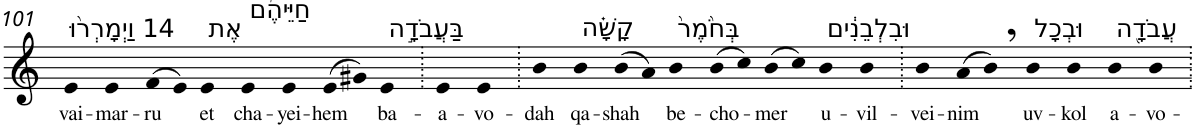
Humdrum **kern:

**kern	**text
*part1	*part1
*staff1	*staff1
*I"Piano	*
*I'Pno	*
!!LO:PB:g=z
*clefG2	*
*k[]	*
=101	=101
!LO:TX:a:t=14 וַיְמָרְר֨וּ	!
!	!LO:LY:b
4e	vai-
!	!LO:LY:b
4e	-mar-
!	!LO:LY:b
(>8f	-ru
8e)	.
!LO:TX:a:t=אֶת	!
!	!LO:LY:b
4e	et
!LO:TX:a:t=חַיֵּיהֶ֜ם	!
!	!LO:LY:b
4e	cha-
!	!LO:LY:b
4e	-yei-
!	!LO:LY:b
(>8e	-hem
8g#X)	.
!LO:TX:a:t=בַּעֲבֹדָ֣ה	!
!	!LO:LY:b
4e	ba-
=102.	=102.
!	!LO:LY:b
4e	-a-
!	!LO:LY:b
4e	-vo-
=103.	=103.
!	!LO:LY:b
4b	-dah
!LO:TX:a:t=קָשָׁ֗ה	!
!	!LO:LY:b
4b	qa-
!	!LO:LY:b
(>8b	-shah
8a)	.
!LO:TX:a:t=בְּחֹ֙מֶר֙	!
!	!LO:LY:b
4b	be-
!	!LO:LY:b
(>8b	-cho-
8cc)	.
!	!LO:LY:b
(>8b	-mer
8cc)	.
!LO:TX:a:t=וּבִלְבֵנִ֔ים	!
!	!LO:LY:b
4b	u-
!	!LO:LY:b
4b	-vil-
=104.	=104.
!	!LO:LY:b
4b	-vei-
!	!LO:LY:b
(>8a	-nim
8b,)	.
!LO:TX:a:t=וּבְכָל	!
!	!LO:LY:b
4b	uv-
!	!LO:LY:b
4b	-kol
!LO:TX:a:t=עֲבֹדָ֖ה	!
!	!LO:LY:b
4b	a-
!	!LO:LY:b
4b	-vo-
=.	=.
*-	*-
